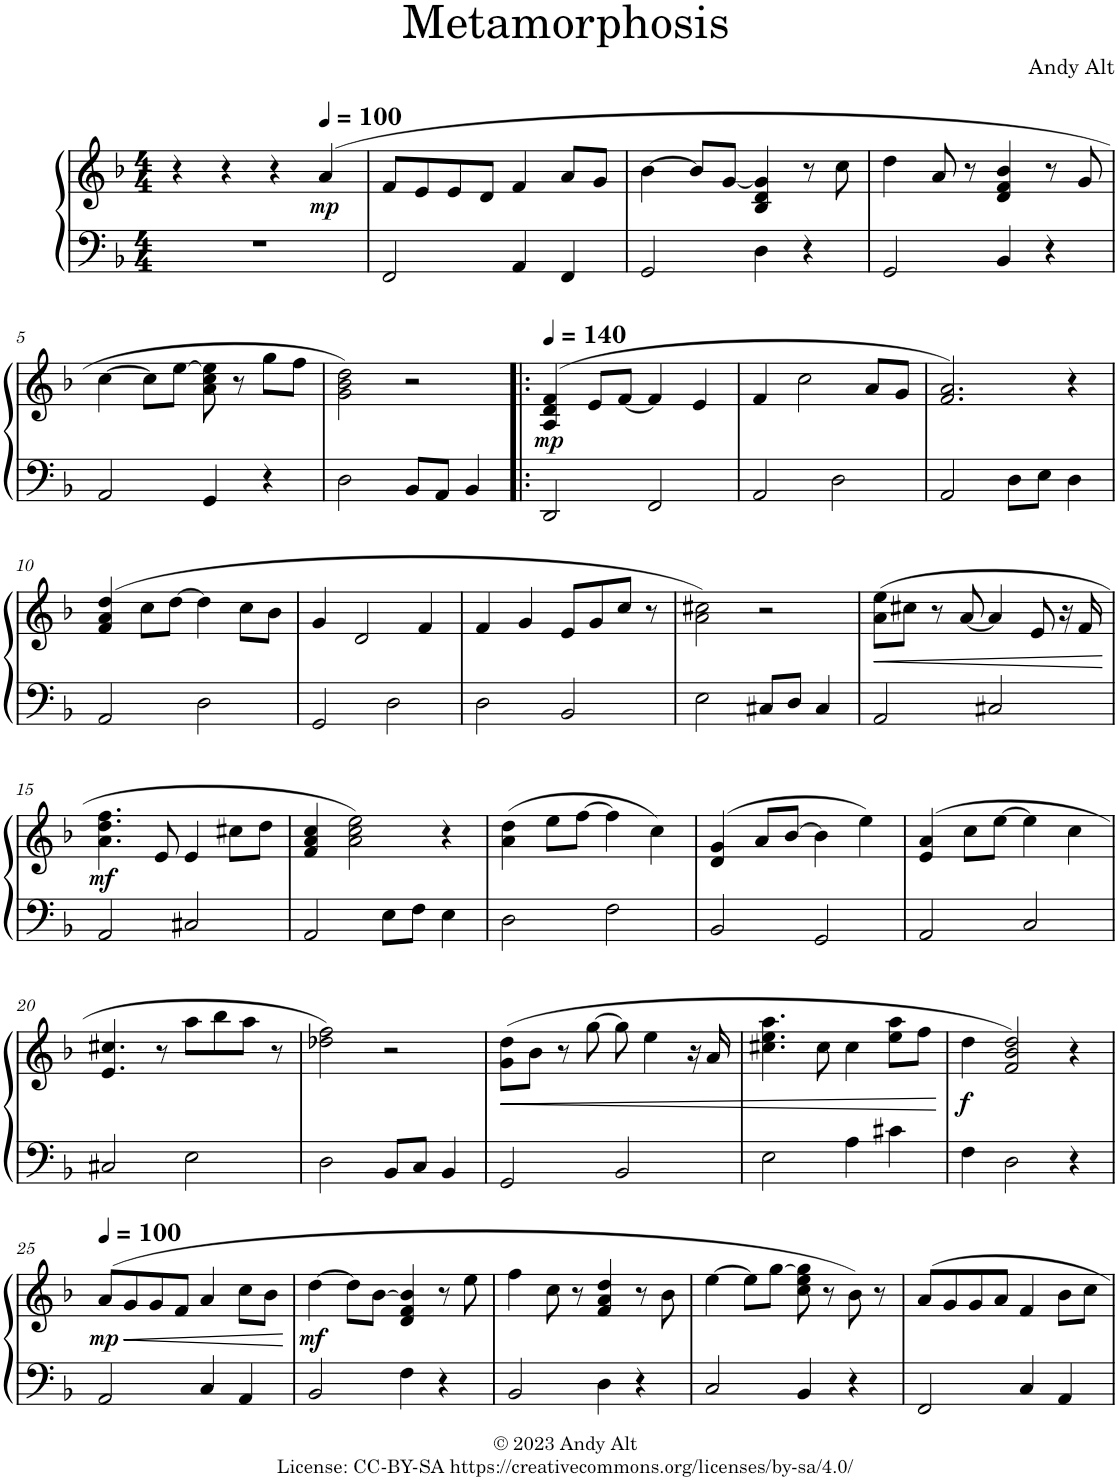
**kern	**kern	**dynam
*part1	*part1	*part1
*staff2	*staff1	*staff1/2
*I"Piano	*	*
*I'Pno.	*	*
*clefF4	*clefG2	*
*k[b-]	*k[b-]	*
*M4/4	*M4/4	*
=1	=1	=1
1r	4r	.
.	4r	.
.	4r	.
*	*MM100	*
!	!	!LO:DY:b
.	(4a/	mp
=2	=2	=2
2FF/	8f/L	.
.	8e/	.
.	8e/	.
.	8d/J	.
4AA/	4f/	.
4FF/	8a/L	.
.	8g/J	.
=3	=3	=3
2GG/	[4b-\	.
.	8b-/L]	.
.	[8g/J	.
4D\	4B-/ 4d/ 4g/]	.
4r	8r	.
.	8cc\	.
=4	=4	=4
2GG/	4dd\	.
.	8a/	.
.	8r	.
4BB-/	4d/ 4f/ 4b-/	.
4r	8r	.
.	8g/	.
!!LO:LB:g=z
=5	=5	=5
2AA/	[4cc\	.
.	8cc\L]	.
.	[8ee\J	.
4GG/	8a\ 8cc\ 8ee\]	.
.	8r	.
4r	8gg\L	.
.	8ff\J	.
=6	=6	=6
2D\	2g\ 2b-\ 2dd\)	.
8BB-/L	2r	.
8AA/J	.	.
4BB-/	.	.
=7!|:	=7!|:	=7!|:
*	*MM140	*
!	!	!LO:DY:b
2DD/	(>4A/ 4d/ 4f/	mp
.	8e/L	.
.	[8f/J	.
2FF/	4f/]	.
.	4e/	.
=8	=8	=8
2AA/	4f/	.
.	2cc\	.
2D\	.	.
.	8a/L	.
.	8g/J	.
=9	=9	=9
2AA/	2.f/ 2.a/)	.
8D\L	.	.
8E\J	.	.
4D\	4r	.
!!LO:LB:g=z
=10	=10	=10
2AA/	(4f/ 4a/ 4dd/	.
.	8cc\L	.
.	[8dd\J	.
2D\	4dd\]	.
.	8cc\L	.
.	8b-\J	.
=11	=11	=11
2GG/	4g/	.
.	2d/	.
2D\	.	.
.	4f/	.
=12	=12	=12
2D\	4f/	.
.	4g/	.
2BB-/	8e/L	.
.	8g/	.
.	8cc/J	.
.	8r	.
=13	=13	=13
2E\	2a\ 2cc#X\)	.
8C#X/L	2r	.
8D/J	.	.
4C#/	.	.
=14	=14	=14
!	!	!LO:HP:b
2AA/	(8a\ 8ee\L	<
.	8cc#X\J	.
.	8r	.
.	[8a/	.
2C#X/	4a/]	.
.	8e/	.
.	16r	.
.	16f/	.
.	.	[
!!LO:LB:g=z
=15	=15	=15
!	!	!LO:DY:b
2AA/	4.a\ 4.dd\ 4.ff\	mf
.	8e/	.
2C#X/	4e/	.
.	8cc#X\L	.
.	8dd\J	.
=16	=16	=16
2AA/	4f/ 4a/ 4cc/	.
.	2a\ 2cc\ 2ee\)	.
8E\L	.	.
8F\J	.	.
4E\	4r	.
=17	=17	=17
2D\	(4a\ 4dd\	.
.	8ee\L	.
.	[8ff\J	.
2F\	4ff\]	.
.	4cc\)	.
=18	=18	=18
2BB-/	(4d/ 4g/	.
.	8a/L	.
.	[8b-/J	.
2GG/	4b-\]	.
.	4ee\)	.
=19	=19	=19
2AA/	(4e/ 4a/	.
.	8cc\L	.
.	[8ee\J	.
2C/	4ee\]	.
.	4cc\	.
!!LO:LB:g=z
=20	=20	=20
2C#X/	4.e/ 4.cc#X/	.
.	8r	.
2E\	8aa\L	.
.	8bb-\	.
.	8aa\J	.
.	8r	.
=21	=21	=21
2D\	2dd-X\ 2ff\)	.
8BB-/L	2r	.
8C/J	.	.
4BB-/	.	.
=22	=22	=22
!	!	!LO:HP:b
2GG/	(8g\ 8dd\L	<
.	8b-\J	.
.	8r	.
.	[8gg\	.
2BB-/	8gg\]	.
.	4ee\	.
.	16r	.
.	16a/	.
=23	=23	=23
2E\	4.cc#X\ 4.ee\ 4.aa\	.
.	8cc#\	.
4A\	4cc#\	.
4c#X\	8ee\ 8aa\L	.
.	8ff\J	.
.	.	[
=24	=24	=24
!	!	!LO:DY:b
4F\	4dd\	f
2D\	2f/ 2b-/ 2dd/)	.
4r	4r	.
!!LO:LB:g=z
=25	=25	=25
*	*MM100	*
!	!	!LO:HP:b
!	!	!LO:DY:n=1:b
2AA/	(8a/L	< mp
.	8g/	.
.	8g/	.
.	8f/J	.
4C/	4a/	.
4AA/	8cc\L	.
.	8b-\J	.
.	.	[
=26	=26	=26
!	!	!LO:DY:b
2BB-/	[4dd\	mf
.	8dd\L]	.
.	[8b-\J	.
4F\	4d/ 4f/ 4b-/]	.
4r	8r	.
.	8ee\	.
=27	=27	=27
2BB-/	4ff\	.
.	8cc\	.
.	8r	.
4D\	4f/ 4a/ 4dd/	.
4r	8r	.
.	8b-\	.
=28	=28	=28
2C/	[4ee\	.
.	8ee\L]	.
.	[8gg\J	.
4BB-/	8cc\ 8ee\ 8gg\]	.
.	8r	.
4r	8b-\)	.
.	8r	.
=29	=29	=29
2FF/	8a/L	.
.	8g/	.
.	8g/	.
.	8a/J	.
4C/	4f/	.
4AA/	8b-\L	.
.	8cc\J	.
=	=	=
*-	*-	*-
